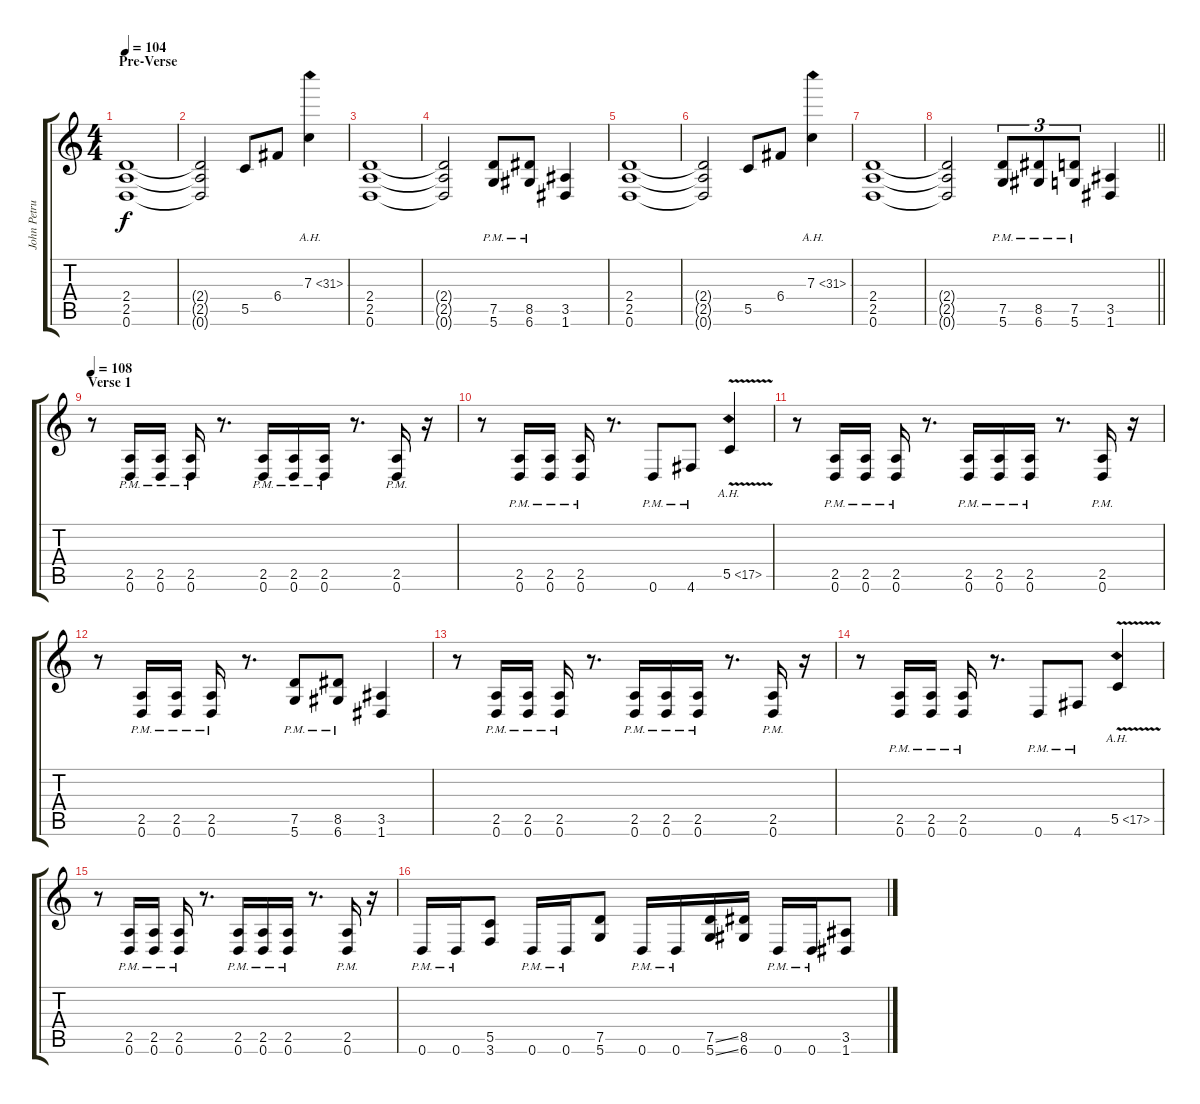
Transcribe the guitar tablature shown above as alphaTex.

\track ("John Petrucci Lead" "John Petru") {instrument electricguitarclean}
\staff {score tabs}
\tuning (D4 A3 F3 C3 G2 D2) {hide}
\ts (4 4)
\section ("" "Pre-Verse")
\tempo 104
\clef g2
\ks c
(2.4 2.5 0.6).1{dy f} |
(2.4{t} 2.5{t} 0.6{t}).2 5.5.8 6.4.8 7.3{ah 24}.4 |
(2.4 2.5 0.6).1 |
(2.4{t} 2.5{t} 0.6{t}).2 (7.5{pm} 5.6{pm}).8 (8.5{pm} 6.6{pm}).8 (3.5 1.6).4 |
(2.4 2.5 0.6).1 |
(2.4{t} 2.5{t} 0.6{t}).2 5.5.8 6.4.8 7.3{ah 24}.4 |
(2.4 2.5 0.6).1 |
\barLineRight lightlight
(2.4{t} 2.5{t} 0.6{t}).2 (7.5{pm} 5.6{pm}).8{tu (3 2)} (8.5{pm} 6.6{pm}).8{tu (3 2)} (7.5{pm} 5.6{pm}).8{tu (3 2)} (3.5 1.6).4 |
\section ("" "Verse 1")
\tempo 108
r.8 (2.5{pm} 0.6{pm}).16 (2.5{pm} 0.6{pm}).16 (2.5{pm} 0.6{pm}).16 r.8{d} (2.5{pm} 0.6{pm}).16 (2.5{pm} 0.6{pm}).16 (2.5{pm} 0.6{pm}).16 r.8{d} (2.5{pm} 0.6{pm}).16 r.16 |
r.8 (2.5{pm} 0.6{pm}).16 (2.5{pm} 0.6{pm}).16 (2.5{pm} 0.6{pm}).16 r.8{d} 0.6{pm}.8 4.6{pm}.8 5.5{ah 12 v}.4 |
r.8 (2.5{pm} 0.6{pm}).16 (2.5{pm} 0.6{pm}).16 (2.5{pm} 0.6{pm}).16 r.8{d} (2.5{pm} 0.6{pm}).16 (2.5{pm} 0.6{pm}).16 (2.5{pm} 0.6{pm}).16 r.8{d} (2.5{pm} 0.6{pm}).16 r.16 |
r.8 (2.5{pm} 0.6{pm}).16 (2.5{pm} 0.6{pm}).16 (2.5{pm} 0.6{pm}).16 r.8{d} (7.5 5.6{pm}).8 (8.5 6.6{pm}).8 (3.5 1.6).4 |
r.8 (2.5{pm} 0.6{pm}).16 (2.5{pm} 0.6{pm}).16 (2.5{pm} 0.6{pm}).16 r.8{d} (2.5{pm} 0.6{pm}).16 (2.5{pm} 0.6{pm}).16 (2.5{pm} 0.6{pm}).16 r.8{d} (2.5{pm} 0.6{pm}).16 r.16 |
r.8 (2.5{pm} 0.6{pm}).16 (2.5{pm} 0.6{pm}).16 (2.5{pm} 0.6{pm}).16 r.8{d} 0.6{pm}.8 4.6{pm}.8 5.5{ah 12 v}.4 |
r.8 (2.5{pm} 0.6{pm}).16 (2.5{pm} 0.6{pm}).16 (2.5{pm} 0.6{pm}).16 r.8{d} (2.5{pm} 0.6{pm}).16 (2.5{pm} 0.6{pm}).16 (2.5{pm} 0.6{pm}).16 r.8{d} (2.5{pm} 0.6{pm}).16 r.16 |
0.6{pm}.16 0.6{pm}.16 (5.5 3.6).8 0.6{pm}.16 0.6{pm}.16 (7.5 5.6).8 0.6{pm}.16 0.6{pm}.16 (7.5{ss} 5.6{ss}).16 (8.5 6.6).16 0.6{pm}.16 0.6{pm}.16 (3.5 1.6).8
